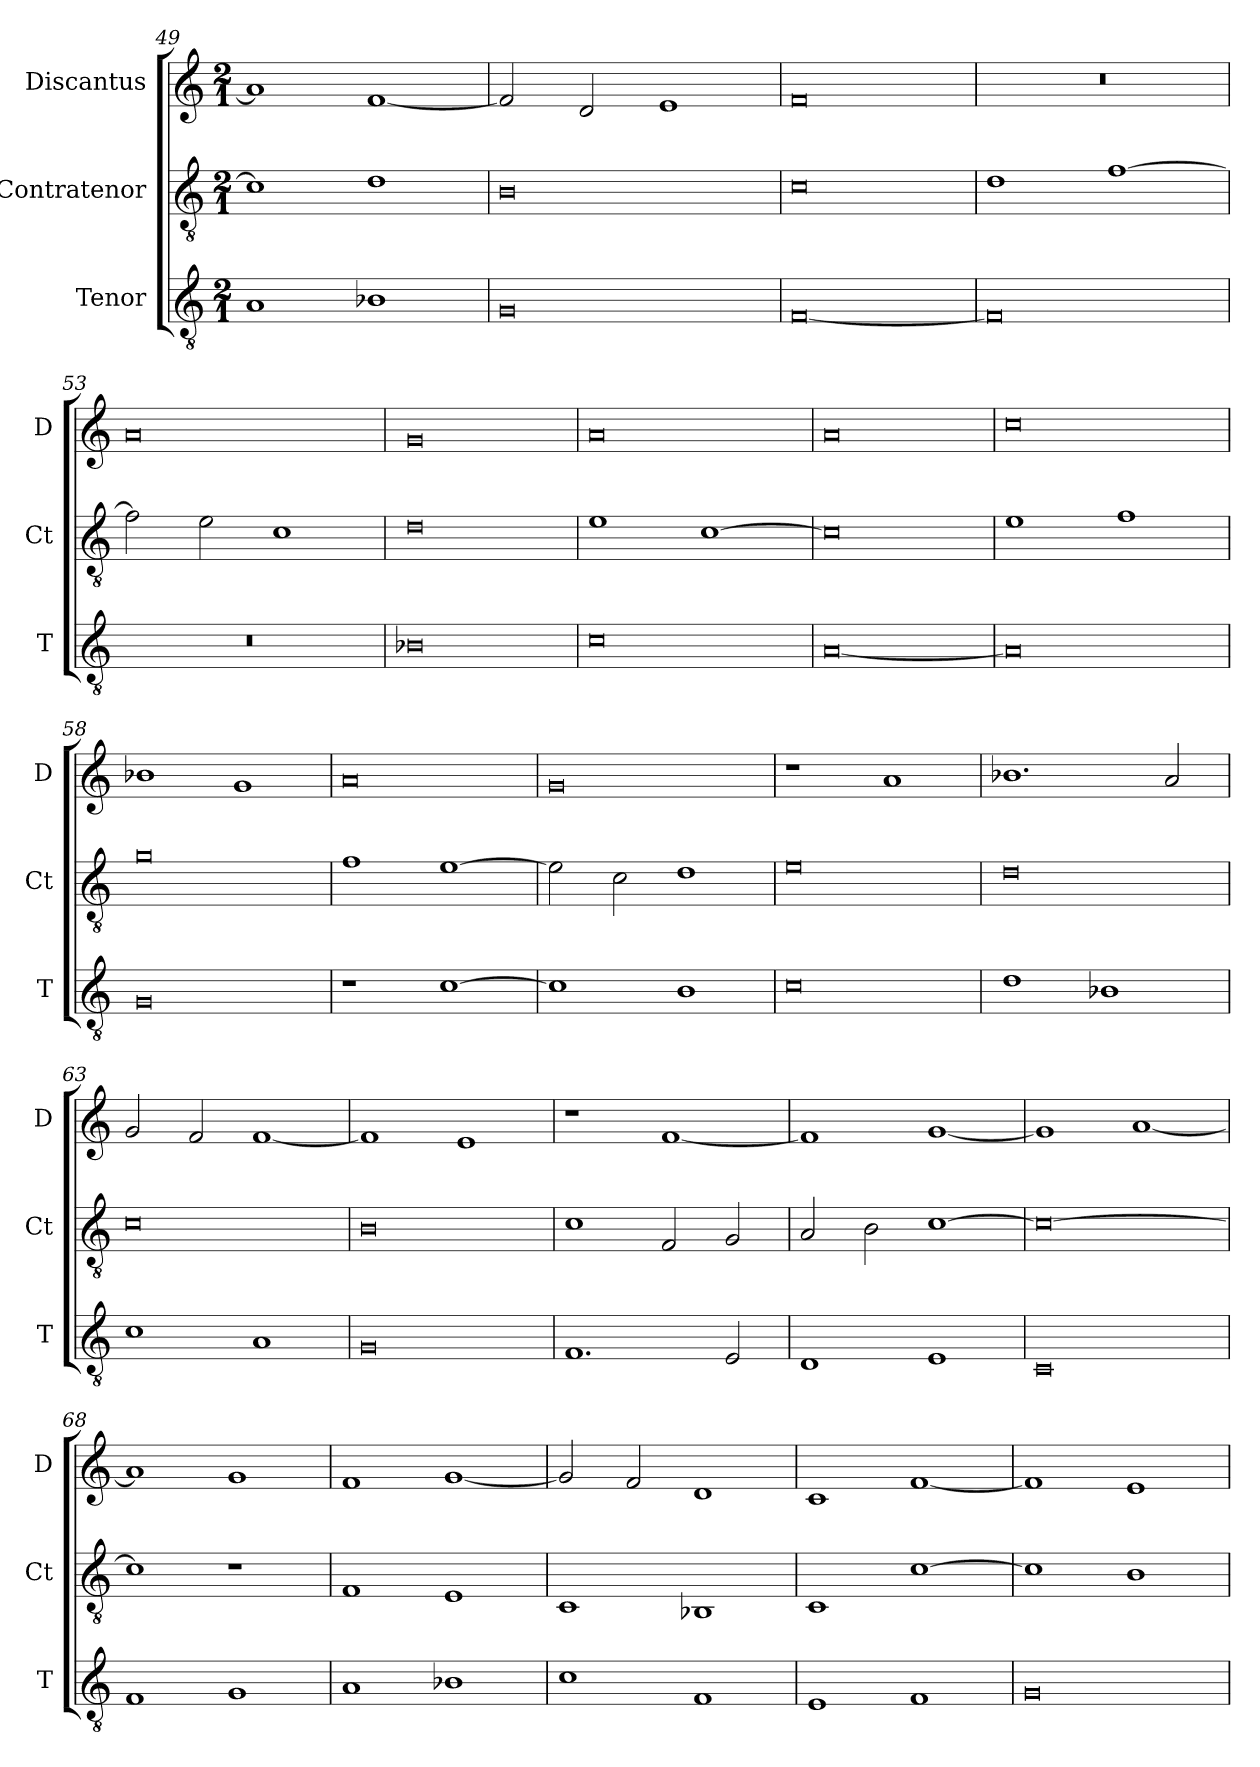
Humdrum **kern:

**kern	**kern	**kern
*part3	*part2	*part1
*staff3	*staff2	*staff1
*I"Tenor	*I"Contratenor	*I"Discantus
*I'T	*I'Ct	*I'D
*clefGv2	*clefGv2	*clefG2
*k[]	*k[]	*k[]
*M2/1	*M2/1	*M2/1
=49	=49	=49
1A	1c]	1a]
1B-X	1d	[1f
=50	=50	=50
0G	0B	2f/]
.	.	2d/
.	.	1e
=51	=51	=51
[0F	0c	0f
=52	=52	=52
0F]	1d	0r
.	[1f	.
=53	=53	=53
0r	2f\]	0a
.	2e\	.
.	1c	.
=54	=54	=54
0B-X	0d	0g
=55	=55	=55
0c	1e	0a
.	[1c	.
=56	=56	=56
[0A	0c]	0a
=57	=57	=57
0A]	1e	0cc
.	1f	.
=58	=58	=58
0G	0g	1b-X
.	.	1g
=59	=59	=59
1r	1f	0a
[1c	[1e	.
=60	=60	=60
1c]	2e\]	0g
.	2c\	.
1B	1d	.
=61	=61	=61
0c	0e	1r
.	.	1a
=62	=62	=62
1d	0d	1.b-X
1B-X	.	.
.	.	2a/
=63	=63	=63
1c	0c	2g/
.	.	2f/
1A	.	[1f
=64	=64	=64
0G	0B	1f]
.	.	1e
=65	=65	=65
1.F	1c	1r
.	2F/	[1f
2E/	2G/	.
=66	=66	=66
1D	2A/	1f]
.	2B\	.
1E	[1c	[1g
=67	=67	=67
0C	0c_	1g]
.	.	[1a
=68	=68	=68
1F	1c]	1a]
1G	1r	1g
=69	=69	=69
1A	1F	1f
1B-X	1E	[1g
=70	=70	=70
1c	1C	2g/]
.	.	2f/
1F	1BB-X	1d
=71	=71	=71
1E	1C	1c
1F	[1c	[1f
=72	=72	=72
0G	1c]	1f]
.	1B	1e
=	=	=
*-	*-	*-
